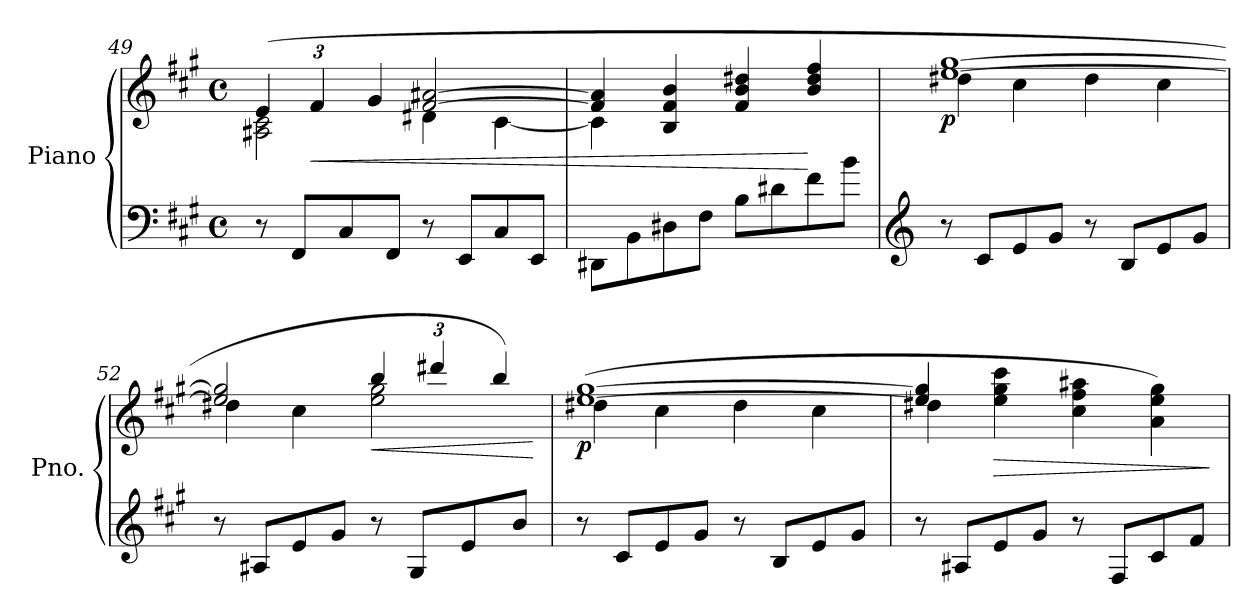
**kern	**kern	**dynam
*part1	*part1	*part1
*staff2	*staff1	*staff1/2
*I"Piano	*	*
*I'Pno.	*	*
*clefF4	*clefG2	*
*k[f#c#g#]	*k[f#c#g#]	*
*M4/4	*M4/4	*
*met(c)	*met(c)	*
*	*Xbrackettup	*
=49	=49	=49
*	*^	*
8r	(6e/	2A#X\ 2c#\	.
8FF#/L	.	.	.
!	!	!	!LO:HP:b
.	6f#/	.	<
8C#/	.	.	.
.	6g#/	.	.
8FF#/J	.	.	.
8r	[2f#/ [2a#X/	4d#X\	.
8EE/L	.	.	.
8C#/	.	[4c#\	.
8EE/J	.	.	.
=50	=50	=50	=50
8DD#X\L	4f#/] 4a#/]	4c#\]	.
8BB\	.	.	.
8D#X\	4B/ 4f#/ 4b/	4ryy	.
8F#\J	.	.	.
8B\L	4f#/ 4b/ 4dd#X/	2ryy	.
8d#X\	.	.	.
8f#\	4b/ 4dd#/ 4ff#/	.	[
8b\J	.	.	.
=51	=51	=51	=51
*clefG2	*	*	*
!	!	!	!LO:DY:b
8r	[1ee [1gg#	4dd#X\	p
8c#/L	.	.	.
8e/	.	4cc#\	.
8g#/J	.	.	.
8r	.	4dd#\	.
8B/L	.	.	.
8e/	.	4cc#\	.
8g#/J	.	.	.
!!LO:LB:g=z	!!
=52	=52	=52	=52
8r	2ee/] 2gg#/]	4dd#X\	.
8A#X/L	.	.	.
8e/	.	4cc#\	.
8g#/J	.	.	.
!	!	!	!LO:HP:b
8r	6bb/	2ee\ 2gg#\	<
8G#/L	.	.	.
.	6ddd#X/	.	.
8e/	.	.	.
.	6bb/)	.	.
8b/J	.	.	.
*	*v	*v	*
.	.	[
=53	=53	=53
*	*^	*
!	!	!	!LO:DY:b
8r	([1ee [1gg#	4dd#X\	p
8c#/L	.	.	.
8e/	.	4cc#\	.
8g#/J	.	.	.
8r	.	4dd#\	.
8B/L	.	.	.
8e/	.	4cc#\	.
8g#/J	.	.	.
=54	=54	=54	=54
8r	4ee/] 4gg#/]	4dd#X\	.
8A#X/L	.	.	.
!	!	!	!LO:HP:b
8e/	4ee\ 4gg#\ 4ccc#\	4ryy	>
8g#/J	.	.	.
8r	4cc#\ 4ff#\ 4aa#X\	4ryy	.
8F#/L	.	.	.
8c#/	4a\ 4ee\ 4gg#\)	4ryy	.
8f#/J	.	.	.
*	*v	*v	*
.	.	]
=	=	=
*-	*-	*-
